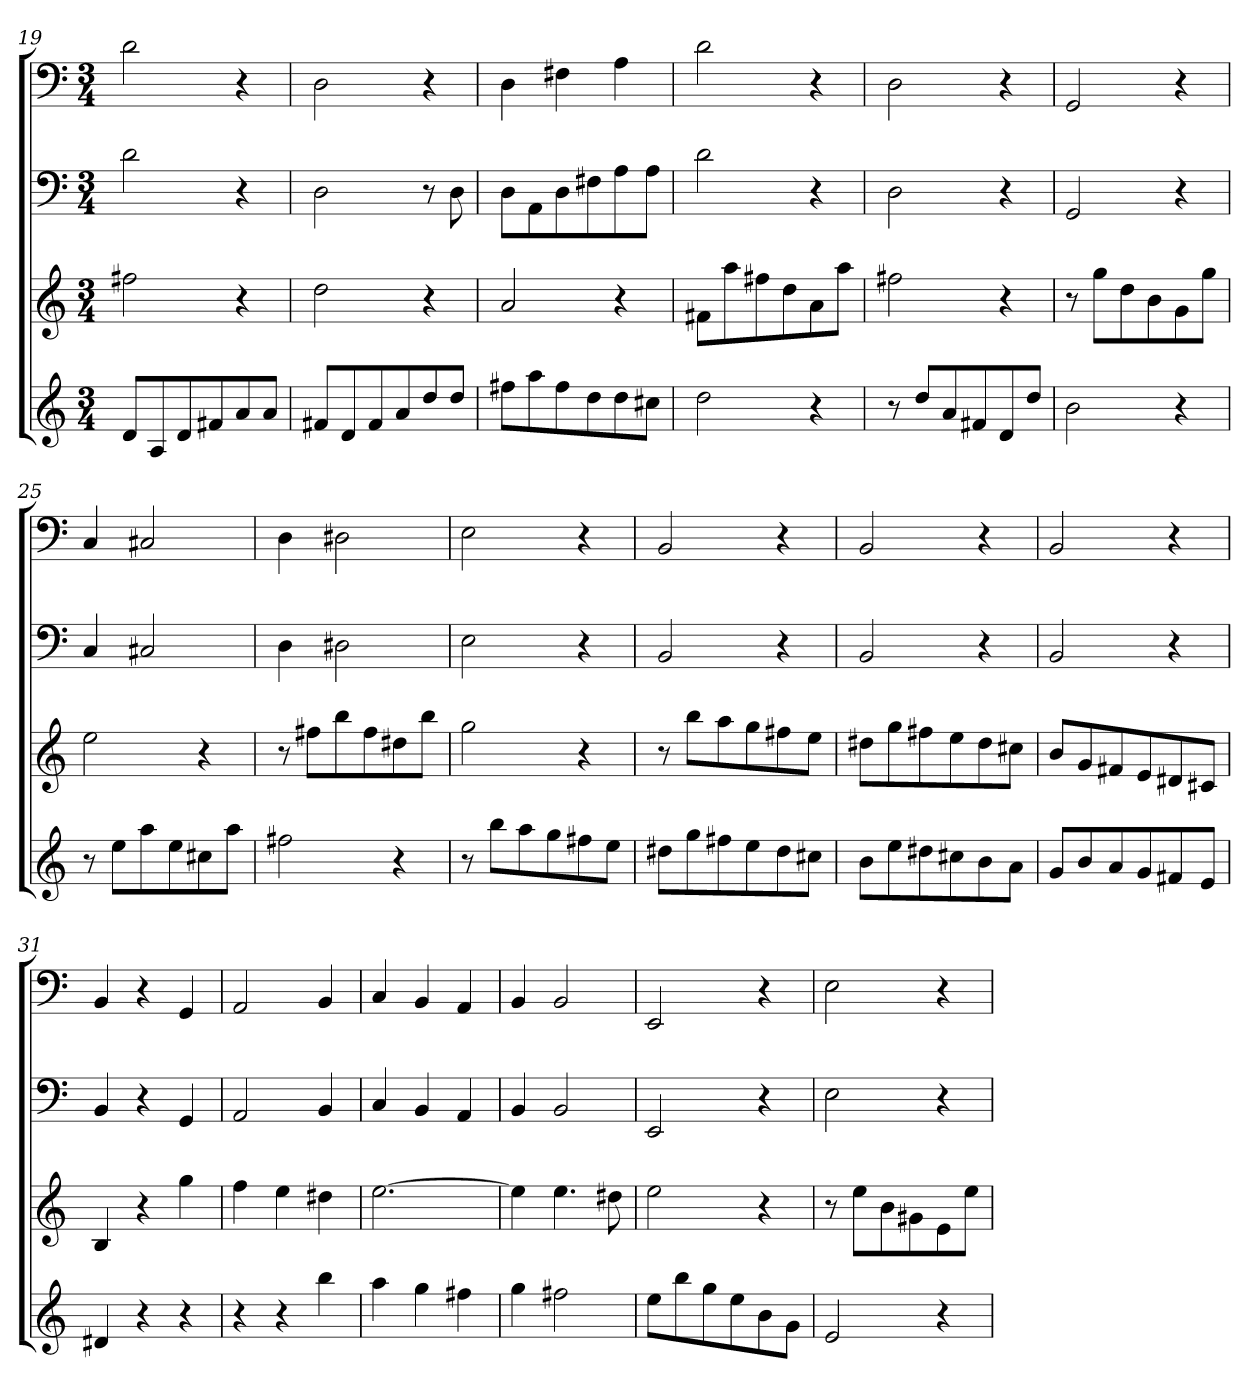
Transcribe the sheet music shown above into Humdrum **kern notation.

**kern	**kern	**kern	**kern
*part4	*part3	*part2	*part1
*staff4	*staff3	*staff2	*staff1
*clefG2	*clefG2	*clefF4	*clefF4
*k[]	*k[]	*k[]	*k[]
*C:	*C:	*C:	*C:
*M3/4	*M3/4	*M3/4	*M3/4
=19	=19	=19	=19
8d/L	2ff#X\	2d\	2d\
8A/	.	.	.
8d/	.	.	.
8f#X/	.	.	.
8a/	4r	4r	4r
8a/J	.	.	.
=20	=20	=20	=20
8f#X/L	2dd\	2D\	2D\
8d/	.	.	.
8f#/	.	.	.
8a/	.	.	.
8dd/	4r	8r	4r
8dd/J	.	8D\	.
=21	=21	=21	=21
8ff#X\L	2a/	8D\L	4D\
8aa\	.	8AA\	.
8ff#\	.	8D\	4F#X\
8dd\	.	8F#X\	.
8dd\	4r	8A\	4A\
8cc#X\J	.	8A\J	.
=22	=22	=22	=22
2dd\	8f#X\L	2d\	2d\
.	8aa\	.	.
.	8ff#X\	.	.
.	8dd\	.	.
4r	8a\	4r	4r
.	8aa\J	.	.
=23	=23	=23	=23
8r	2ff#X\	2D\	2D\
8dd/L	.	.	.
8a/	.	.	.
8f#X/	.	.	.
8d/	4r	4r	4r
8dd/J	.	.	.
=24	=24	=24	=24
2b\	8r	2GG/	2GG/
.	8gg\L	.	.
.	8dd\	.	.
.	8b\	.	.
4r	8g\	4r	4r
.	8gg\J	.	.
=25	=25	=25	=25
8r	2ee\	4C/	4C/
8ee\L	.	.	.
8aa\	.	2C#X/	2C#X/
8ee\	.	.	.
8cc#X\	4r	.	.
8aa\J	.	.	.
=26	=26	=26	=26
2ff#X\	8r	4D\	4D\
.	8ff#X\L	.	.
.	8bb\	2D#X\	2D#X\
.	8ff#\	.	.
4r	8dd#X\	.	.
.	8bb\J	.	.
=27	=27	=27	=27
8r	2gg\	2E\	2E\
8bb\L	.	.	.
8aa\	.	.	.
8gg\	.	.	.
8ff#X\	4r	4r	4r
8ee\J	.	.	.
=28	=28	=28	=28
8dd#X\L	8r	2BB/	2BB/
8gg\	8bb\L	.	.
8ff#X\	8aa\	.	.
8ee\	8gg\	.	.
8dd#\	8ff#X\	4r	4r
8cc#X\J	8ee\J	.	.
=29	=29	=29	=29
8b\L	8dd#X\L	2BB/	2BB/
8ee\	8gg\	.	.
8dd#X\	8ff#X\	.	.
8cc#X\	8ee\	.	.
8b\	8dd#\	4r	4r
8a\J	8cc#X\J	.	.
=30	=30	=30	=30
8g/L	8b/L	2BB/	2BB/
8b/	8g/	.	.
8a/	8f#X/	.	.
8g/	8e/	.	.
8f#X/	8d#X/	4r	4r
8e/J	8c#X/J	.	.
=31	=31	=31	=31
4d#X/	4B/	4BB/	4BB/
4r	4r	4r	4r
4r	4gg\	4GG/	4GG/
=32	=32	=32	=32
4r	4ff\	2AA/	2AA/
4r	4ee\	.	.
4bb\	4dd#X\	4BB/	4BB/
=33	=33	=33	=33
4aa\	[2.ee\	4C/	4C/
4gg\	.	4BB/	4BB/
4ff#X\	.	4AA/	4AA/
=34	=34	=34	=34
4gg\	4ee\]	4BB/	4BB/
2ff#X\	4.ee\	2BB/	2BB/
.	8dd#X\	.	.
=35	=35	=35	=35
8ee\L	2ee\	2EE/	2EE/
8bb\	.	.	.
8gg\	.	.	.
8ee\	.	.	.
8b\	4r	4r	4r
8g\J	.	.	.
=36	=36	=36	=36
2e/	8r	2E\	2E\
.	8ee\L	.	.
.	8b\	.	.
.	8g#X\	.	.
4r	8e\	4r	4r
.	8ee\J	.	.
=	=	=	=
*-	*-	*-	*-
